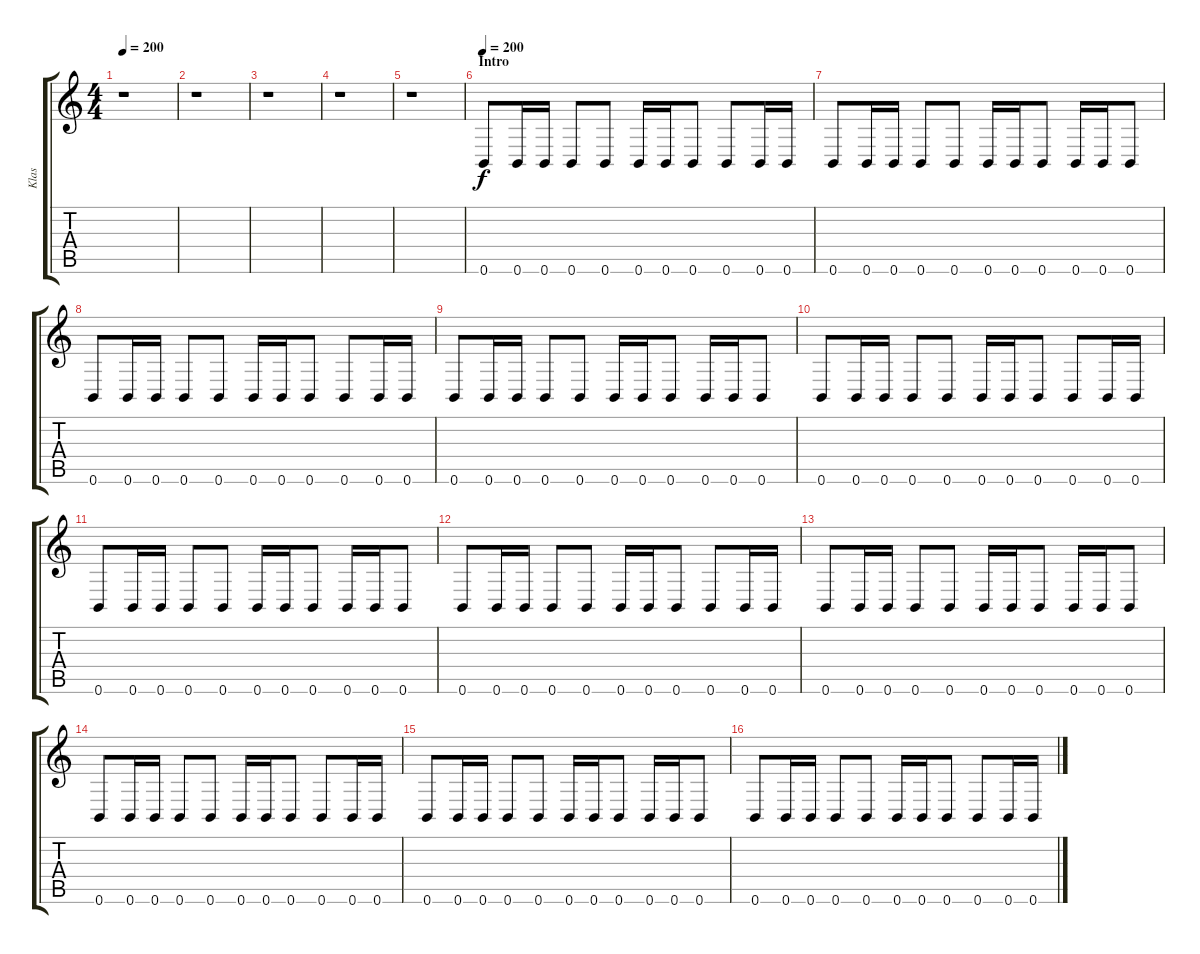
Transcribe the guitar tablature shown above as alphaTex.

\track ("Klas" "Klas") {instrument distortionguitar}
\staff {score tabs}
\tuning (B3 Gb3 D3 A2 E2 B1) {hide}
\ts (4 4)
\tempo 200
\clef g2
\ks c
r.1{dy f} |
r.1 |
r.1 |
r.1 |
r.1 |
\section ("" "Intro")
\tempo 200
0.6.8 0.6.16 0.6.16 0.6.8 0.6.8 0.6.16 0.6.16 0.6.8 0.6.8 0.6.16 0.6.16 |
0.6.8 0.6.16 0.6.16 0.6.8 0.6.8 0.6.16 0.6.16 0.6.8 0.6.16 0.6.16 0.6.8 |
0.6.8 0.6.16 0.6.16 0.6.8 0.6.8 0.6.16 0.6.16 0.6.8 0.6.8 0.6.16 0.6.16 |
0.6.8 0.6.16 0.6.16 0.6.8 0.6.8 0.6.16 0.6.16 0.6.8 0.6.16 0.6.16 0.6.8 |
0.6.8 0.6.16 0.6.16 0.6.8 0.6.8 0.6.16 0.6.16 0.6.8 0.6.8 0.6.16 0.6.16 |
0.6.8 0.6.16 0.6.16 0.6.8 0.6.8 0.6.16 0.6.16 0.6.8 0.6.16 0.6.16 0.6.8 |
0.6.8 0.6.16 0.6.16 0.6.8 0.6.8 0.6.16 0.6.16 0.6.8 0.6.8 0.6.16 0.6.16 |
0.6.8 0.6.16 0.6.16 0.6.8 0.6.8 0.6.16 0.6.16 0.6.8 0.6.16 0.6.16 0.6.8 |
0.6.8 0.6.16 0.6.16 0.6.8 0.6.8 0.6.16 0.6.16 0.6.8 0.6.8 0.6.16 0.6.16 |
0.6.8 0.6.16 0.6.16 0.6.8 0.6.8 0.6.16 0.6.16 0.6.8 0.6.16 0.6.16 0.6.8 |
0.6.8 0.6.16 0.6.16 0.6.8 0.6.8 0.6.16 0.6.16 0.6.8 0.6.8 0.6.16 0.6.16
